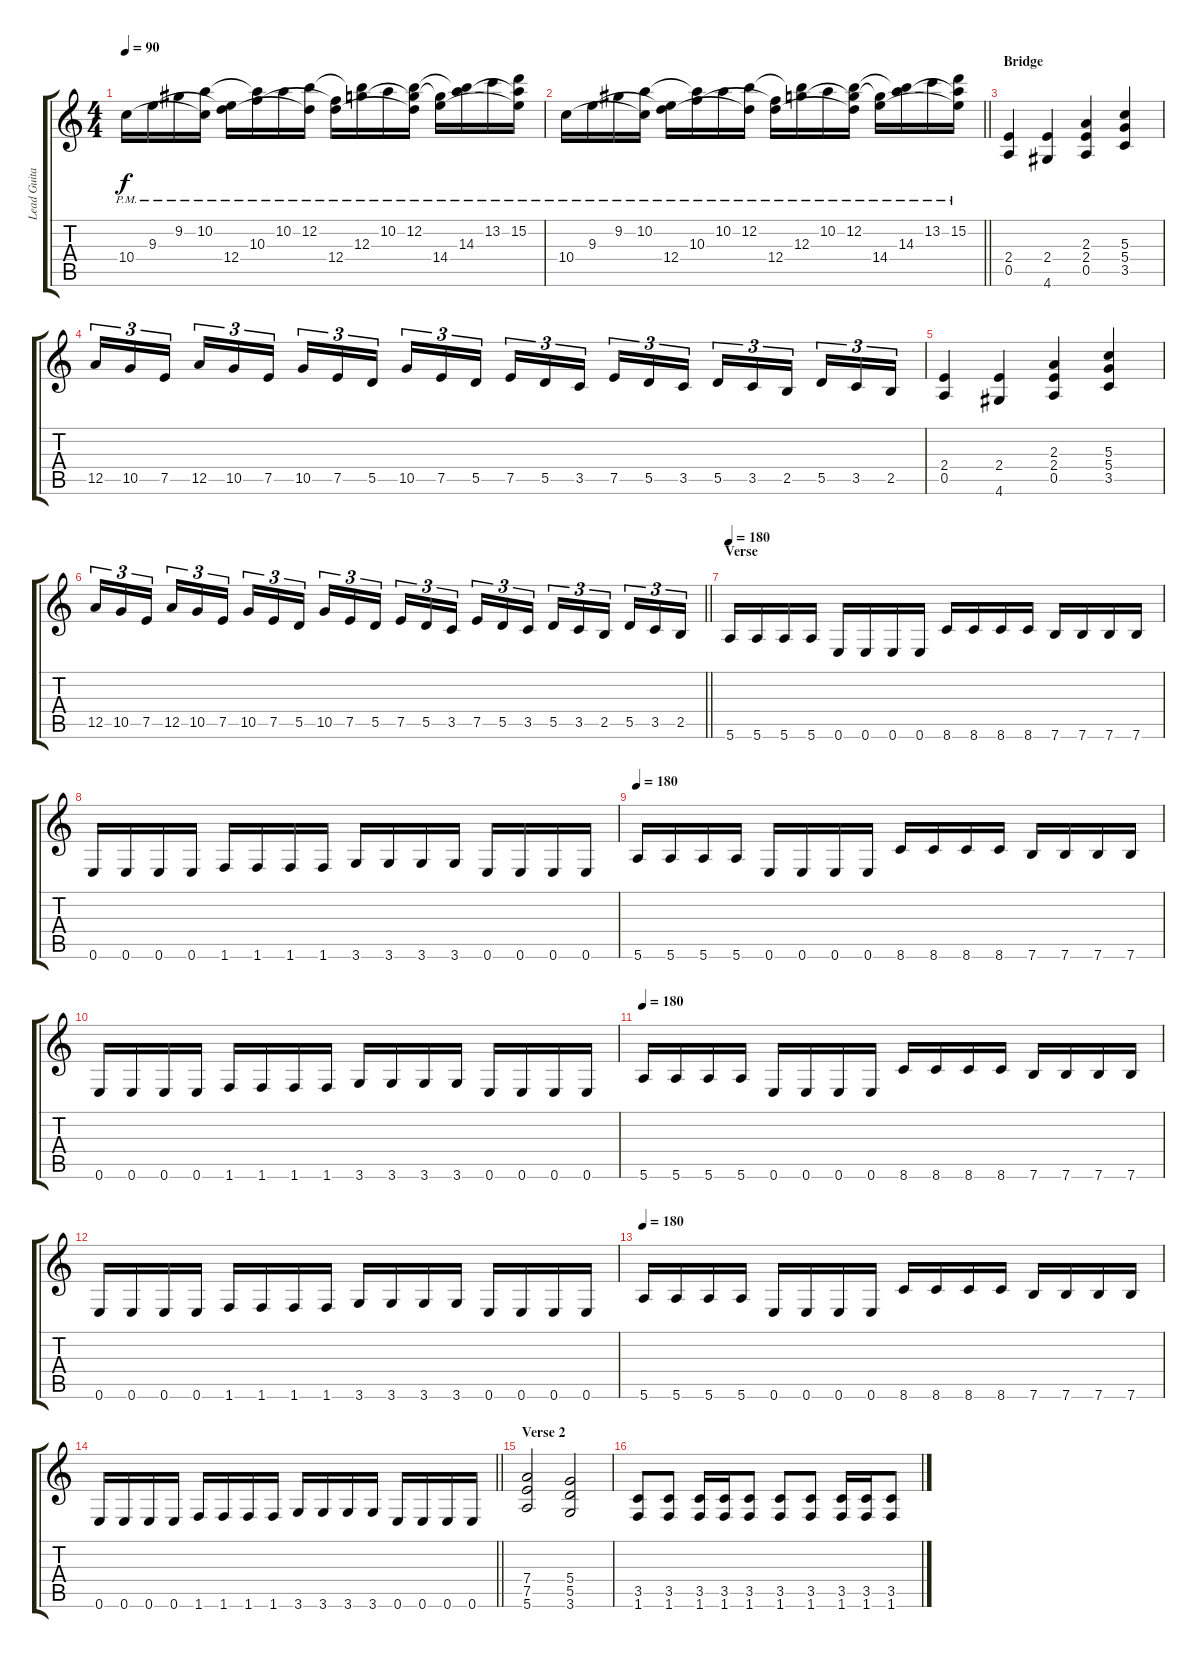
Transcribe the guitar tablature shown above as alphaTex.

\track ("Lead Guitar" "Lead Guita") {instrument electricguitarmuted}
\staff {score tabs}
\tuning (E4 B3 G3 D3 A2 E2) {hide}
\ts (4 4)
\tempo 90
\clef g2
\ks c
10.4{pm}.16{dy f} 9.3{pm}.16 9.2{pm}.16 (10.2{pm} 10.4{t}).16 (9.3{t} 12.4{pm}).16 (10.2{t} 10.3{pm}).16 10.2{pm}.16 (12.2{pm} 12.4{t}).16 (10.3{t} 12.4{pm}).16 (12.2{t} 12.3{pm}).16 10.2{pm}.16 (12.2{pm} 12.3{t} 12.4{t}).16 (12.3{t} 14.4{pm}).16 (12.2{t} 14.3{pm}).16 13.2{pm}.16 (15.2{pm} 14.3{t} 14.4{t}).16 |
\barLineRight lightlight
10.4{pm}.16 9.3{pm}.16 9.2{pm}.16 (10.2{pm} 10.4{t}).16 (9.3{t} 12.4{pm}).16 (10.2{t} 10.3{pm}).16 10.2{pm}.16 (12.2{pm} 12.4{t}).16 (10.3{t} 12.4{pm}).16 (12.2{t} 12.3{pm}).16 10.2{pm}.16 (12.2{pm} 12.3{t} 12.4{t}).16 (12.3{t} 14.4{pm}).16 (12.2{t} 14.3{pm}).16 13.2{pm}.16 (15.2{pm} 14.3{t} 14.4{t}).16 |
\section ("" "Bridge")
(2.4 0.5).4{instrument distortionguitar} (2.4 4.6).4 (2.3 2.4 0.5).4 (5.3 5.4 3.5).4 |
12.5.16{tu (3 2)} 10.5.16{tu (3 2)} 7.5.16{tu (3 2) beam splitsecondary} 12.5.16{tu (3 2)} 10.5.16{tu (3 2)} 7.5.16{tu (3 2)} 10.5.16{tu (3 2)} 7.5.16{tu (3 2)} 5.5.16{tu (3 2) beam splitsecondary} 10.5.16{tu (3 2)} 7.5.16{tu (3 2)} 5.5.16{tu (3 2)} 7.5.16{tu (3 2)} 5.5.16{tu (3 2)} 3.5.16{tu (3 2) beam splitsecondary} 7.5.16{tu (3 2)} 5.5.16{tu (3 2)} 3.5.16{tu (3 2)} 5.5.16{tu (3 2)} 3.5.16{tu (3 2)} 2.5.16{tu (3 2) beam splitsecondary} 5.5.16{tu (3 2)} 3.5.16{tu (3 2)} 2.5.16{tu (3 2)} |
(2.4 0.5).4{instrument distortionguitar} (2.4 4.6).4 (2.3 2.4 0.5).4 (5.3 5.4 3.5).4 |
\barLineRight lightlight
12.5.16{tu (3 2)} 10.5.16{tu (3 2)} 7.5.16{tu (3 2) beam splitsecondary} 12.5.16{tu (3 2)} 10.5.16{tu (3 2)} 7.5.16{tu (3 2)} 10.5.16{tu (3 2)} 7.5.16{tu (3 2)} 5.5.16{tu (3 2) beam splitsecondary} 10.5.16{tu (3 2)} 7.5.16{tu (3 2)} 5.5.16{tu (3 2)} 7.5.16{tu (3 2)} 5.5.16{tu (3 2)} 3.5.16{tu (3 2) beam splitsecondary} 7.5.16{tu (3 2)} 5.5.16{tu (3 2)} 3.5.16{tu (3 2)} 5.5.16{tu (3 2)} 3.5.16{tu (3 2)} 2.5.16{tu (3 2) beam splitsecondary} 5.5.16{tu (3 2)} 3.5.16{tu (3 2)} 2.5.16{tu (3 2)} |
\section ("" "Verse")
\tempo 180
5.6.16 5.6.16 5.6.16 5.6.16 0.6.16 0.6.16 0.6.16 0.6.16 8.6.16 8.6.16 8.6.16 8.6.16 7.6.16 7.6.16 7.6.16 7.6.16 |
0.6.16 0.6.16 0.6.16 0.6.16 1.6.16 1.6.16 1.6.16 1.6.16 3.6.16 3.6.16 3.6.16 3.6.16 0.6.16 0.6.16 0.6.16 0.6.16 |
\tempo 180
5.6.16 5.6.16 5.6.16 5.6.16 0.6.16 0.6.16 0.6.16 0.6.16 8.6.16 8.6.16 8.6.16 8.6.16 7.6.16 7.6.16 7.6.16 7.6.16 |
0.6.16 0.6.16 0.6.16 0.6.16 1.6.16 1.6.16 1.6.16 1.6.16 3.6.16 3.6.16 3.6.16 3.6.16 0.6.16 0.6.16 0.6.16 0.6.16 |
\tempo 180
5.6.16 5.6.16 5.6.16 5.6.16 0.6.16 0.6.16 0.6.16 0.6.16 8.6.16 8.6.16 8.6.16 8.6.16 7.6.16 7.6.16 7.6.16 7.6.16 |
0.6.16 0.6.16 0.6.16 0.6.16 1.6.16 1.6.16 1.6.16 1.6.16 3.6.16 3.6.16 3.6.16 3.6.16 0.6.16 0.6.16 0.6.16 0.6.16 |
\tempo 180
5.6.16 5.6.16 5.6.16 5.6.16 0.6.16 0.6.16 0.6.16 0.6.16 8.6.16 8.6.16 8.6.16 8.6.16 7.6.16 7.6.16 7.6.16 7.6.16 |
\barLineRight lightlight
0.6.16 0.6.16 0.6.16 0.6.16 1.6.16 1.6.16 1.6.16 1.6.16 3.6.16 3.6.16 3.6.16 3.6.16 0.6.16 0.6.16 0.6.16 0.6.16 |
\section ("" "Verse 2")
(7.4 7.5 5.6).2 (5.4 5.5 3.6).2 |
(3.5 1.6).8 (3.5 1.6).8 (3.5 1.6).16 (3.5 1.6).16 (3.5 1.6).8 (3.5 1.6).8 (3.5 1.6).8 (3.5 1.6).16 (3.5 1.6).16 (3.5 1.6).8
